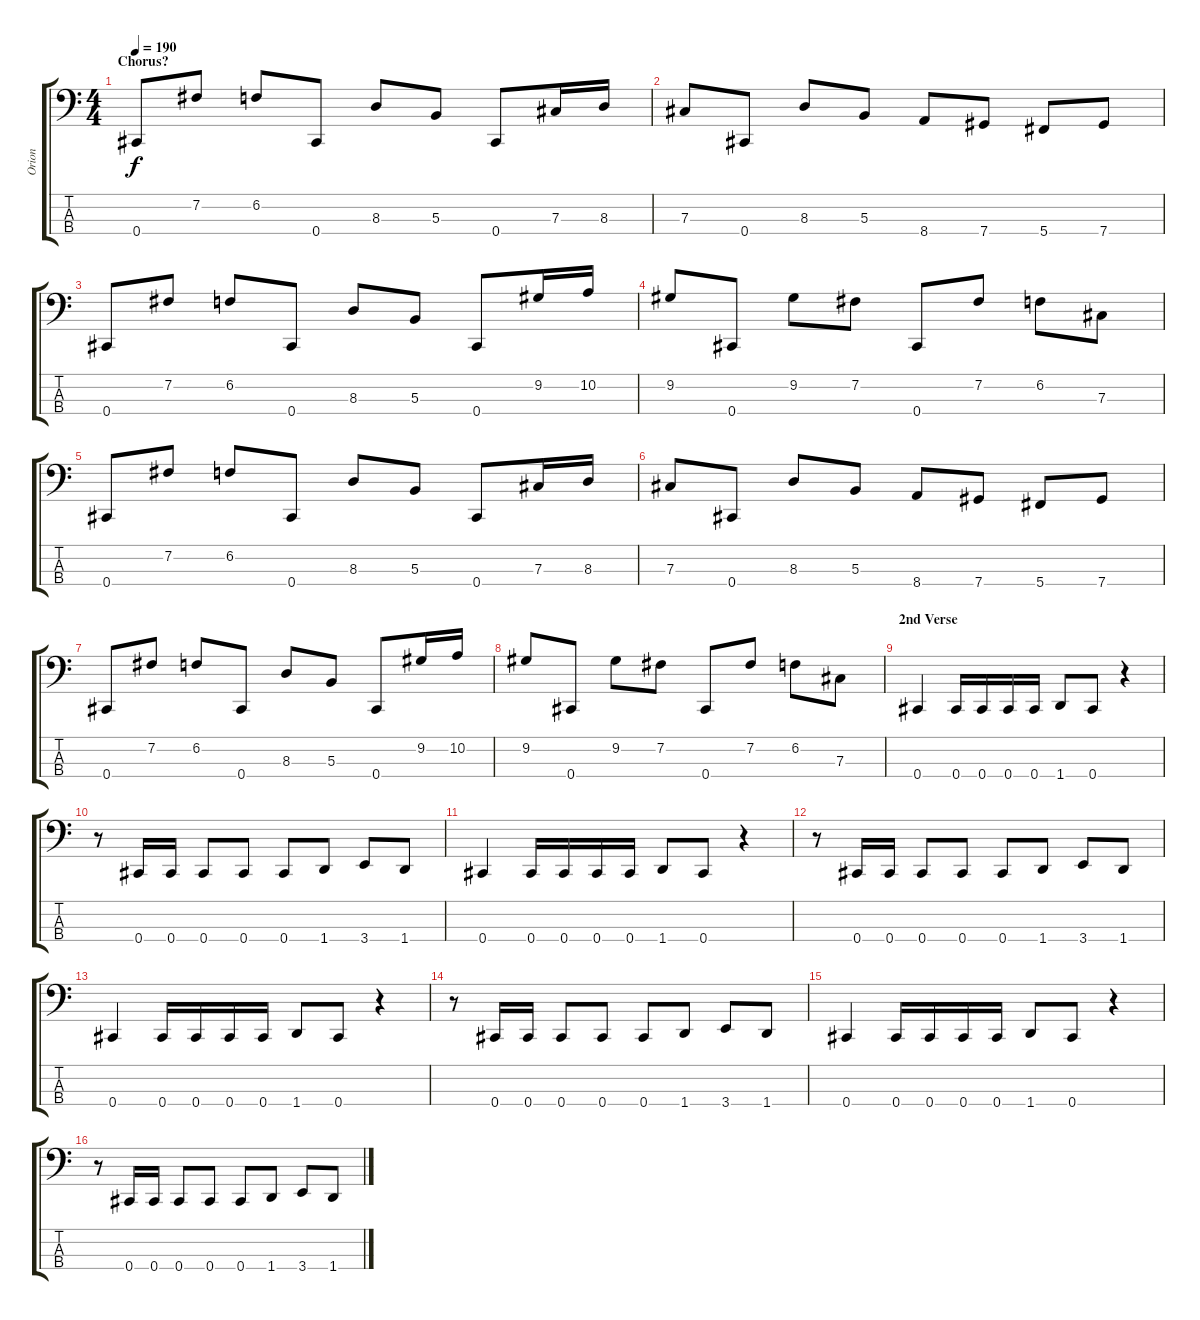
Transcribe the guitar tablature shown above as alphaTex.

\track ("Orion" "Orion") {instrument electricbassfinger}
\staff {score tabs}
\tuning (E2 B1 Gb1 Db1) {hide}
\ts (4 4)
\section ("" "Chorus?")
\tempo 190
\clef f4
\ks c
0.4.8{dy f} 7.2.8 6.2.8 0.4.8 8.3.8 5.3.8 0.4.8 7.3.16 8.3.16 |
7.3.8 0.4.8 8.3.8 5.3.8 8.4.8 7.4.8 5.4.8 7.4.8 |
0.4.8 7.2.8 6.2.8 0.4.8 8.3.8 5.3.8 0.4.8 9.2.16 10.2.16 |
9.2.8 0.4.8 9.2.8 7.2.8 0.4.8 7.2.8 6.2.8 7.3.8 |
0.4.8 7.2.8 6.2.8 0.4.8 8.3.8 5.3.8 0.4.8 7.3.16 8.3.16 |
7.3.8 0.4.8 8.3.8 5.3.8 8.4.8 7.4.8 5.4.8 7.4.8 |
0.4.8 7.2.8 6.2.8 0.4.8 8.3.8 5.3.8 0.4.8 9.2.16 10.2.16 |
9.2.8 0.4.8 9.2.8 7.2.8 0.4.8 7.2.8 6.2.8 7.3.8 |
\section ("" "2nd Verse")
0.4.4 0.4.16 0.4.16 0.4.16 0.4.16 1.4.8 0.4.8 r.4 |
r.8 0.4.16 0.4.16 0.4.8 0.4.8 0.4.8 1.4.8 3.4.8 1.4.8 |
0.4.4 0.4.16 0.4.16 0.4.16 0.4.16 1.4.8 0.4.8 r.4 |
r.8 0.4.16 0.4.16 0.4.8 0.4.8 0.4.8 1.4.8 3.4.8 1.4.8 |
0.4.4 0.4.16 0.4.16 0.4.16 0.4.16 1.4.8 0.4.8 r.4 |
r.8 0.4.16 0.4.16 0.4.8 0.4.8 0.4.8 1.4.8 3.4.8 1.4.8 |
0.4.4 0.4.16 0.4.16 0.4.16 0.4.16 1.4.8 0.4.8 r.4 |
r.8 0.4.16 0.4.16 0.4.8 0.4.8 0.4.8 1.4.8 3.4.8 1.4.8
